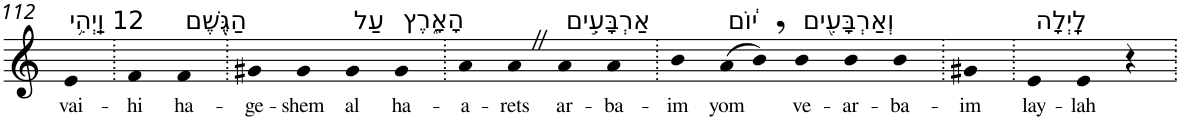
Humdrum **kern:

**kern	**text
*part1	*part1
*staff1	*staff1
*I"Piano	*
*I'Pno	*
!!LO:PB:g=z
*clefG2	*
*k[]	*
=112	=112
!LO:TX:a:t=12 וַֽיְהִ֥י	!
!	!LO:LY:b
4e	vai-
=113.	=113.
!	!LO:LY:b
4f	-hi
!LO:TX:a:t=הַגֶּ֖שֶׁם	!
!	!LO:LY:b
4f	ha-
=114.	=114.
!	!LO:LY:b
4g#X	-ge-
!	!LO:LY:b
4g#	-shem
!LO:TX:a:t=עַל	!
!	!LO:LY:b
4g#	al
!LO:TX:a:t=הָאָ֑רֶץ	!
!	!LO:LY:b
4g#	ha-
=115.	=115.
!	!LO:LY:b
4a	-a-
!	!LO:LY:b
4aZ	-rets
!LO:TX:a:t=אַרְבָּעִ֣ים	!
!	!LO:LY:b
4a	ar-
!	!LO:LY:b
4a	-ba-
=116.	=116.
!	!LO:LY:b
4b	-im
!LO:TX:a:t=י֔וֹם	!
!	!LO:LY:b
(>8a	yom
8b,)	.
!LO:TX:a:t=וְאַרְבָּעִ֖ים	!
!	!LO:LY:b
4b	ve-
!	!LO:LY:b
4b	-ar-
!	!LO:LY:b
4b	-ba-
=117.	=117.
!	!LO:LY:b
4g#X	-im
=118.	=118.
!LO:TX:a:t=לָֽיְלָה	!
!	!LO:LY:b
4e	lay-
!	!LO:LY:b
4e	-lah
4r	.
=.	=.
*-	*-
